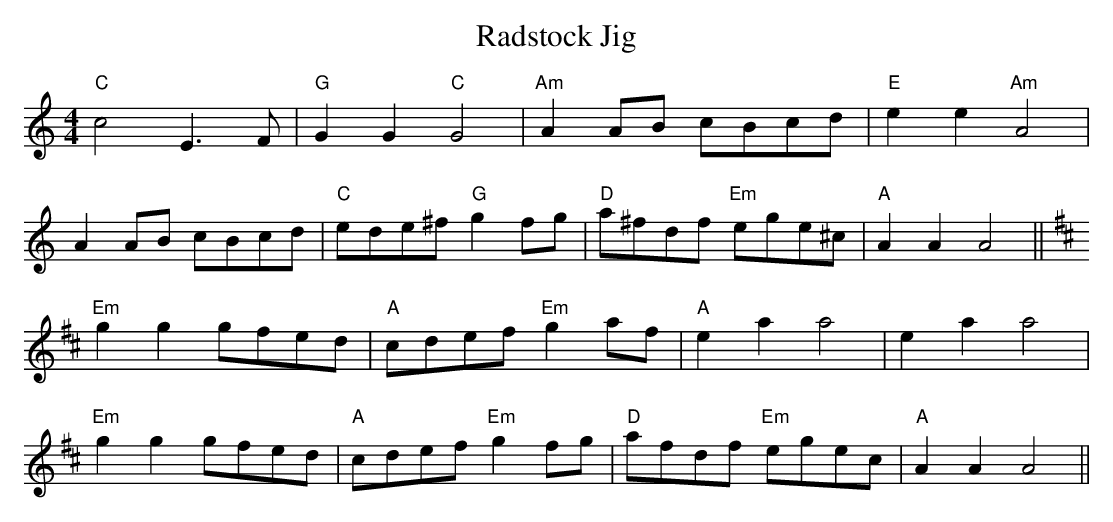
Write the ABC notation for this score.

X:1
T: Radstock Jig
M: 4/4
L: 1/8
K: C
"C"c4 E3F | "G"G2 G2 "C"G4 | "Am"A2 AB cBcd | "E"e2 e2 "Am"A4 |
A2 AB cBcd | "C"ede^f "G"g2fg | "D"a^fdf "Em"ege^c | "A"A2 A2 A4||
K:D
"Em"g2 g2 gfed | "A"cdef "Em"g2af | "A"e2 a2 a4 | e2 a2 a4 |
"Em"g2 g2 gfed | "A"cdef "Em"g2fg | "D"afdf "Em"egec | "A"A2 A2 A4 ||
